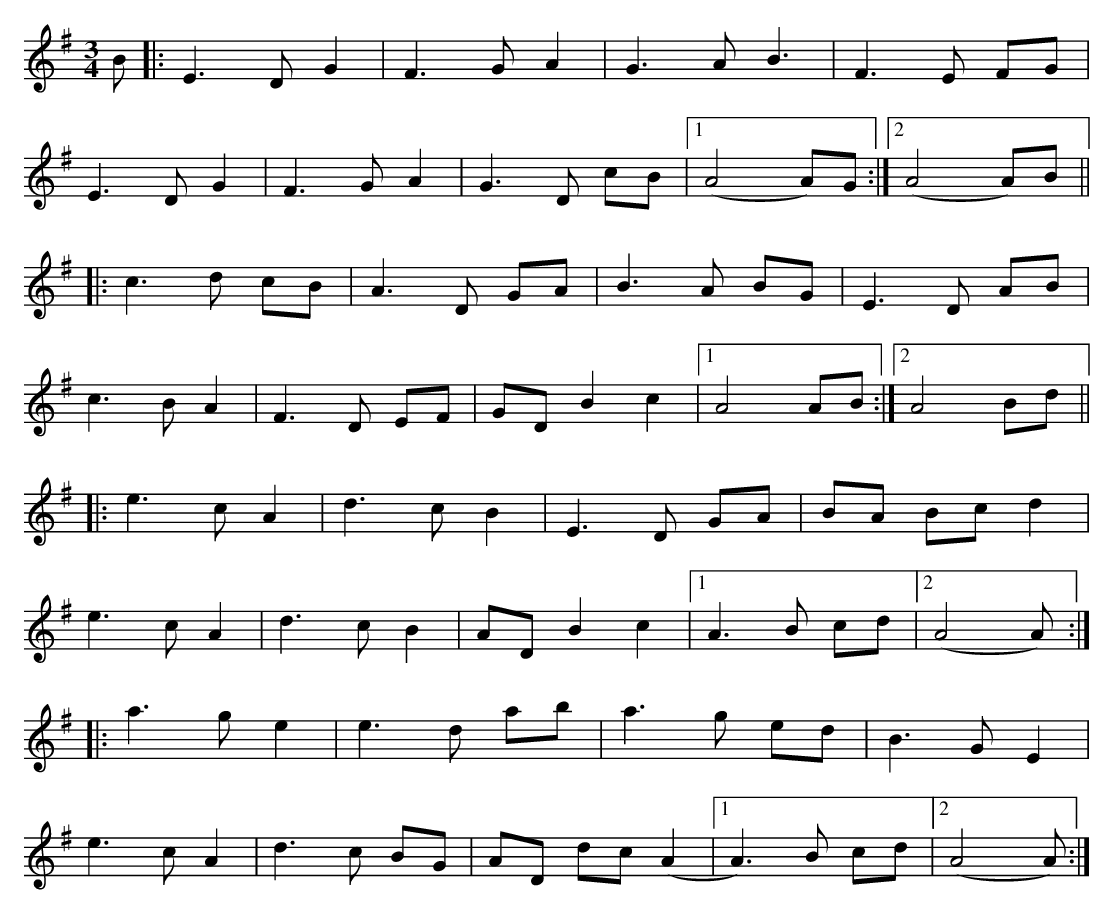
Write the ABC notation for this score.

X:1
M:3/4
K:Ador
B|:E3D G2|F3G A2|G3A B3|F3E FG|
E3D G2|F3G A2|G3D cB|1 (A4 A)G:|2 (A4 A)B||
|:c3d cB|A3D GA|B3A BG|E3D AB|
c3B A2|F3D EF|GD B2 c2|1 A4 AB:|2 A4 Bd||
|:e3c A2|d3c B2|E3D GA|BA Bc d2|
e3c A2|d3c B2|AD B2 c2|1 A3B cd|2 (A4 A)2:|
|:a3g e2|e3d ab|a3g ed|B3G E2|
e3c A2|d3c BG|AD dc (A2|1 A3)B cd|2 (A4 A)2:|
